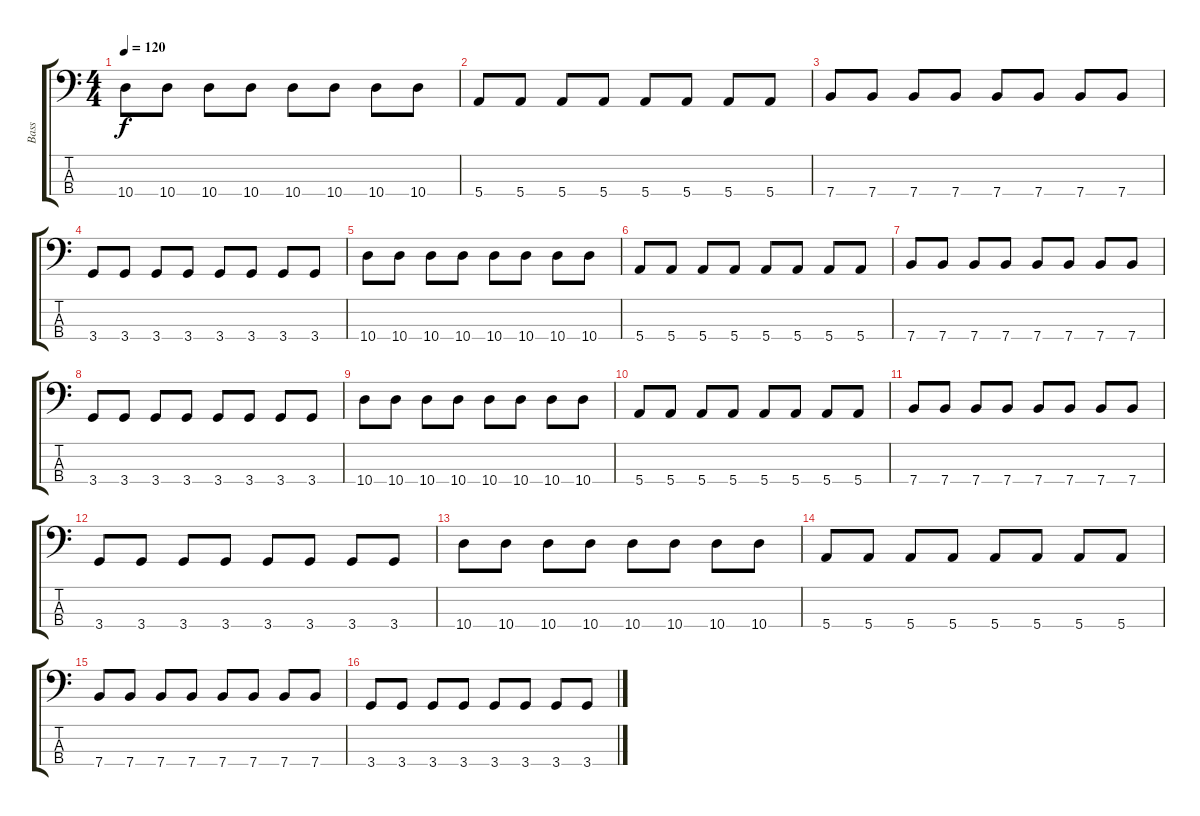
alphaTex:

\track ("Bass" "Bass") {instrument electricbassfinger}
\staff {score tabs}
\tuning (G2 D2 A1 E1) {hide}
\ts (4 4)
\tempo 120
\clef f4
\ks c
10.4.8{dy f} 10.4.8 10.4.8 10.4.8 10.4.8 10.4.8 10.4.8 10.4.8 |
5.4.8 5.4.8 5.4.8 5.4.8 5.4.8 5.4.8 5.4.8 5.4.8 |
7.4.8 7.4.8 7.4.8 7.4.8 7.4.8 7.4.8 7.4.8 7.4.8 |
3.4.8 3.4.8 3.4.8 3.4.8 3.4.8 3.4.8 3.4.8 3.4.8 |
10.4.8 10.4.8 10.4.8 10.4.8 10.4.8 10.4.8 10.4.8 10.4.8 |
5.4.8 5.4.8 5.4.8 5.4.8 5.4.8 5.4.8 5.4.8 5.4.8 |
7.4.8 7.4.8 7.4.8 7.4.8 7.4.8 7.4.8 7.4.8 7.4.8 |
3.4.8 3.4.8 3.4.8 3.4.8 3.4.8 3.4.8 3.4.8 3.4.8 |
10.4.8 10.4.8 10.4.8 10.4.8 10.4.8 10.4.8 10.4.8 10.4.8 |
5.4.8 5.4.8 5.4.8 5.4.8 5.4.8 5.4.8 5.4.8 5.4.8 |
7.4.8 7.4.8 7.4.8 7.4.8 7.4.8 7.4.8 7.4.8 7.4.8 |
3.4.8 3.4.8 3.4.8 3.4.8 3.4.8 3.4.8 3.4.8 3.4.8 |
10.4.8 10.4.8 10.4.8 10.4.8 10.4.8 10.4.8 10.4.8 10.4.8 |
5.4.8 5.4.8 5.4.8 5.4.8 5.4.8 5.4.8 5.4.8 5.4.8 |
7.4.8 7.4.8 7.4.8 7.4.8 7.4.8 7.4.8 7.4.8 7.4.8 |
3.4.8 3.4.8 3.4.8 3.4.8 3.4.8 3.4.8 3.4.8 3.4.8
